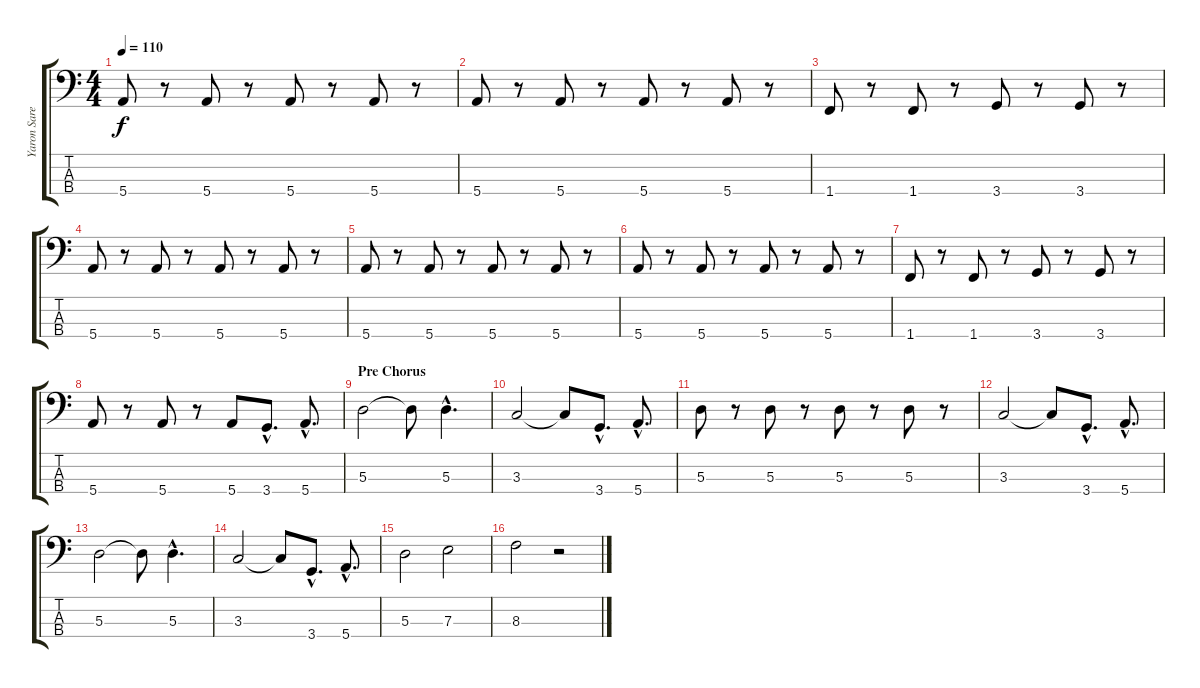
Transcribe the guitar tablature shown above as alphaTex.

\track ("Yaron Sarel" "Yaron Sare") {instrument electricbassfinger}
\staff {score tabs}
\tuning (G2 D2 A1 E1) {hide}
\ts (4 4)
\tempo 110
\clef f4
\ks c
5.4.8{dy f} r.8 5.4.8 r.8 5.4.8 r.8 5.4.8 r.8 |
5.4.8 r.8 5.4.8 r.8 5.4.8 r.8 5.4.8 r.8 |
1.4.8 r.8 1.4.8 r.8 3.4.8 r.8 3.4.8 r.8 |
5.4.8 r.8 5.4.8 r.8 5.4.8 r.8 5.4.8 r.8 |
5.4.8 r.8 5.4.8 r.8 5.4.8 r.8 5.4.8 r.8 |
5.4.8 r.8 5.4.8 r.8 5.4.8 r.8 5.4.8 r.8 |
1.4.8 r.8 1.4.8 r.8 3.4.8 r.8 3.4.8 r.8 |
5.4.8 r.8 5.4.8 r.8 5.4.8 3.4{hac}.8{d} 5.4{hac}.8{d} |
\section ("" "Pre Chorus")
5.3.2 5.3{t}.8 5.3{hac}.4{d} |
3.3.2 3.3{t}.8 3.4{hac}.8{d} 5.4{hac}.8{d} |
5.3.8 r.8 5.3.8 r.8 5.3.8 r.8 5.3.8 r.8 |
3.3.2 3.3{t}.8 3.4{hac}.8{d} 5.4{hac}.8{d} |
5.3.2 5.3{t}.8 5.3{hac}.4{d} |
3.3.2 3.3{t}.8 3.4{hac}.8{d} 5.4{hac}.8{d} |
5.3.2 7.3.2 |
8.3.2 r.2
